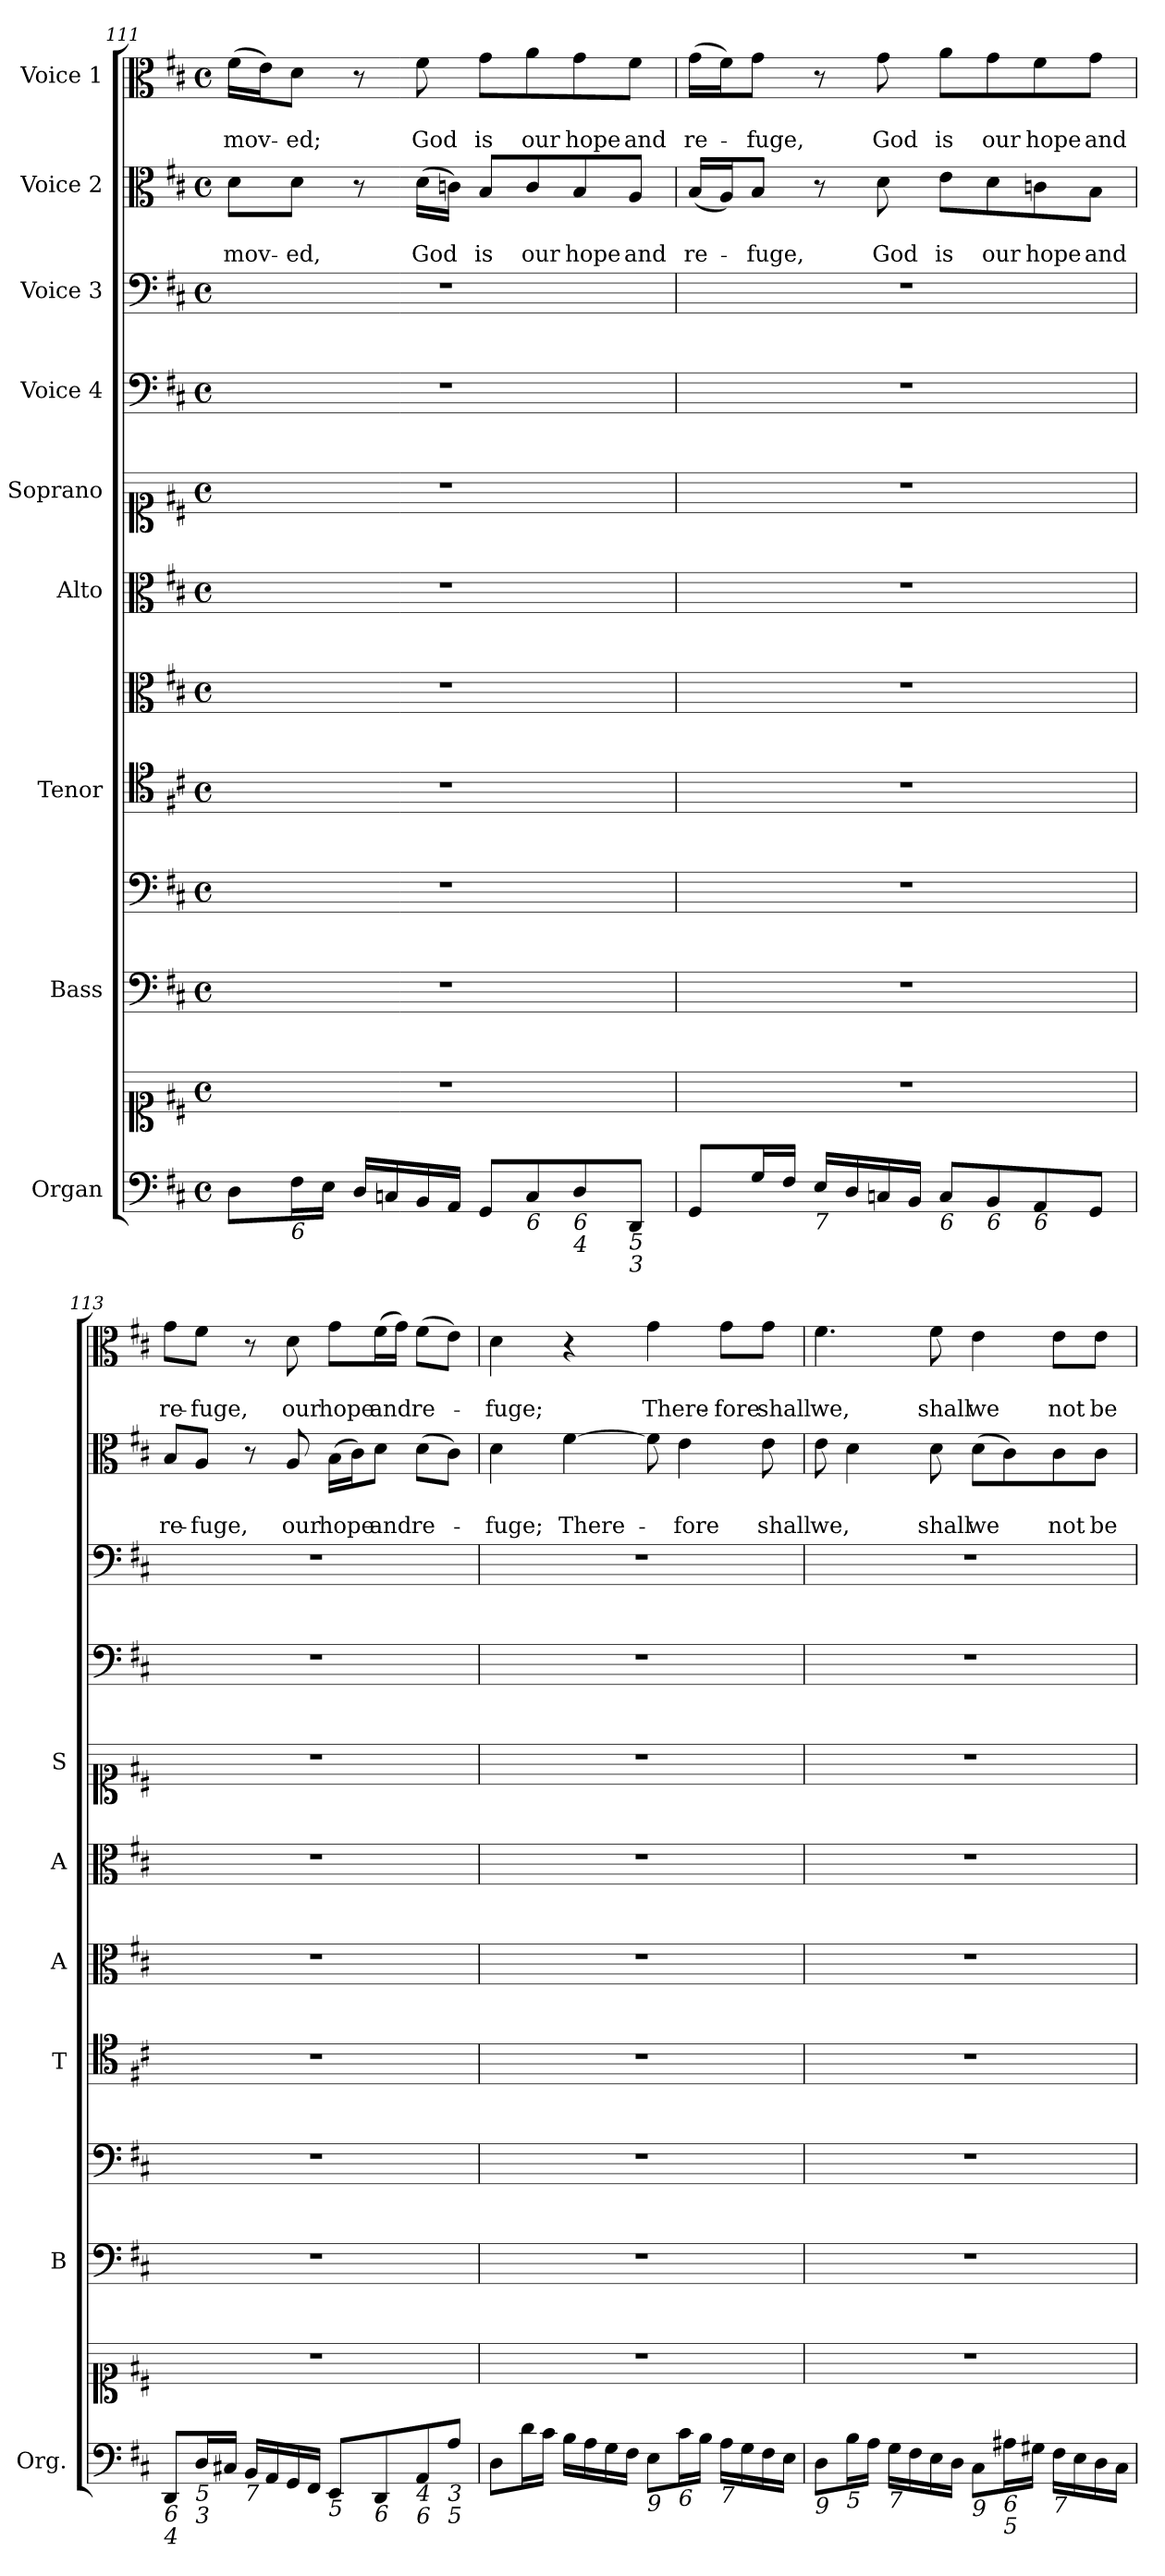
**kern	**kern	**kern	**kern	**kern	**kern	**kern	**kern	**kern	**kern	**kern	**text	**text	**kern	**text	**text
*part11	*part11	*part10	*part9	*part8	*part7	*part6	*part5	*part4	*part3	*part2	*part2	*part2	*part1	*part1	*part1
*staff12	*staff11	*staff10	*staff9	*staff8	*staff7	*staff6	*staff5	*staff4	*staff3	*staff2	*staff2	*staff2	*staff1	*staff1	*staff1
*I"Organ	*	*I"Bass	*	*I"Tenor	*	*I"Alto	*I"Soprano	*I"Voice 4	*I"Voice 3	*I"Voice 2	*	*	*I"Voice 1	*	*
*I'Org.	*	*I'B	*	*I'T	*I'A	*I'A	*I'S	*	*	*	*	*	*	*	*
*clefF4	*clefC1	*clefF4	*clefF4	*clefC4	*clefC3	*clefC3	*clefC1	*clefF4	*clefF4	*clefC3	*	*	*clefC3	*	*
*k[f#c#]	*k[f#c#]	*k[f#c#]	*k[f#c#]	*k[f#c#]	*k[f#c#]	*k[f#c#]	*k[f#c#]	*k[f#c#]	*k[f#c#]	*k[f#c#]	*	*	*k[f#c#]	*	*
*D:	*D:	*D:	*D:	*D:	*D:	*D:	*D:	*D:	*D:	*D:	*	*	*D:	*	*
*M4/4	*M4/4	*M4/4	*M4/4	*M4/4	*M4/4	*M4/4	*M4/4	*M4/4	*M4/4	*M4/4	*	*	*M4/4	*	*
*met(c)	*met(c)	*met(c)	*met(c)	*met(c)	*met(c)	*met(c)	*met(c)	*met(c)	*met(c)	*met(c)	*	*	*met(c)	*	*
=111	=111	=111	=111	=111	=111	=111	=111	=111	=111	=111	=111	=111	=111	=111	=111
!	!	!	!	!	!	!	!	!	!	!	!	!LO:LY:b	!	!	!LO:LY:b
8D\L	1r	1r	1r	1r	1r	1r	1r	1r	1r	8d\L	.	mov-	(>16f#\LL	.	mov-
.	.	.	.	.	.	.	.	.	.	.	.	.	16e\J)	.	.
!LO:TX:b:i:t=6	!	!	!	!	!	!	!	!	!	!	!	!	!	!	!
!	!	!	!	!	!	!	!	!	!	!	!	!LO:LY:b	!	!	!LO:LY:b
16F#\L	.	.	.	.	.	.	.	.	.	8d\J	.	-ed,	8d\J	.	-ed;
16E\JJ	.	.	.	.	.	.	.	.	.	.	.	.	.	.	.
16D/LL	.	.	.	.	.	.	.	.	.	8r	.	.	8r	.	.
16Cn/	.	.	.	.	.	.	.	.	.	.	.	.	.	.	.
!	!	!	!	!	!	!	!	!	!	!	!	!LO:LY:b	!	!	!LO:LY:b
16BB/	.	.	.	.	.	.	.	.	.	(>16d\LL	.	God	8f#\	.	God
16AA/JJ	.	.	.	.	.	.	.	.	.	16cn\JJ)	.	.	.	.	.
!	!	!	!	!	!	!	!	!	!	!	!	!LO:LY:b	!	!	!LO:LY:b
8GG/L	.	.	.	.	.	.	.	.	.	8B/L	.	is	8g\L	.	is
!LO:TX:b:i:t=6	!	!	!	!	!	!	!	!	!	!	!	!	!	!	!
!	!	!	!	!	!	!	!	!	!	!	!	!LO:LY:b	!	!	!LO:LY:b
8C/	.	.	.	.	.	.	.	.	.	8c/	.	our	8a\	.	our
!LO:TX:b:i:t=6	!	!	!	!	!	!	!	!	!	!	!	!	!	!	!
!LO:TX:b:i:t=4	!	!	!	!	!	!	!	!	!	!	!	!	!	!	!
!	!	!	!	!	!	!	!	!	!	!	!	!LO:LY:b	!	!	!LO:LY:b
8D/	.	.	.	.	.	.	.	.	.	8B/	.	hope	8g\	.	hope
!LO:TX:b:i:t=5	!	!	!	!	!	!	!	!	!	!	!	!	!	!	!
!LO:TX:b:i:t=3	!	!	!	!	!	!	!	!	!	!	!	!	!	!	!
!	!	!	!	!	!	!	!	!	!	!	!	!LO:LY:b	!	!	!LO:LY:b
8DD/J	.	.	.	.	.	.	.	.	.	8A/J	.	and	8f#\J	.	and
=112	=112	=112	=112	=112	=112	=112	=112	=112	=112	=112	=112	=112	=112	=112	=112
!	!	!	!	!	!	!	!	!	!	!	!	!LO:LY:b	!	!	!LO:LY:b
8GG/L	1r	1r	1r	1r	1r	1r	1r	1r	1r	(<16B/LL	.	re-	(>16g\LL	.	re-
.	.	.	.	.	.	.	.	.	.	16A/J)	.	.	16f#\J)	.	.
!	!	!	!	!	!	!	!	!	!	!	!	!LO:LY:b	!	!	!LO:LY:b
16G/L	.	.	.	.	.	.	.	.	.	8B/J	.	-fuge,	8g\J	.	-fuge,
16F#/JJ	.	.	.	.	.	.	.	.	.	.	.	.	.	.	.
!LO:TX:b:i:t=7	!	!	!	!	!	!	!	!	!	!	!	!	!	!	!
16E/LL	.	.	.	.	.	.	.	.	.	8r	.	.	8r	.	.
16D/	.	.	.	.	.	.	.	.	.	.	.	.	.	.	.
!	!	!	!	!	!	!	!	!	!	!	!	!LO:LY:b	!	!	!LO:LY:b
16Cn/	.	.	.	.	.	.	.	.	.	8d\	.	God	8g\	.	God
16BB/JJ	.	.	.	.	.	.	.	.	.	.	.	.	.	.	.
!LO:TX:b:i:t=6	!	!	!	!	!	!	!	!	!	!	!	!	!	!	!
!	!	!	!	!	!	!	!	!	!	!	!	!LO:LY:b	!	!	!LO:LY:b
8C/L	.	.	.	.	.	.	.	.	.	8e\L	.	is	8a\L	.	is
!LO:TX:b:i:t=6	!	!	!	!	!	!	!	!	!	!	!	!	!	!	!
!	!	!	!	!	!	!	!	!	!	!	!	!LO:LY:b	!	!	!LO:LY:b
8BB/	.	.	.	.	.	.	.	.	.	8d\	.	our	8g\	.	our
!LO:TX:b:i:t=6	!	!	!	!	!	!	!	!	!	!	!	!	!	!	!
!	!	!	!	!	!	!	!	!	!	!	!	!LO:LY:b	!	!	!LO:LY:b
8AA/	.	.	.	.	.	.	.	.	.	8cn\	.	hope	8f#\	.	hope
!	!	!	!	!	!	!	!	!	!	!	!	!LO:LY:b	!	!	!LO:LY:b
8GG/J	.	.	.	.	.	.	.	.	.	8B\J	.	and	8g\J	.	and
!!LO:LB:g=z
=113	=113	=113	=113	=113	=113	=113	=113	=113	=113	=113	=113	=113	=113	=113	=113
!LO:TX:b:i:t=6	!	!	!	!	!	!	!	!	!	!	!	!	!	!	!
!LO:TX:b:i:t=4	!	!	!	!	!	!	!	!	!	!	!	!	!	!	!
!	!	!	!	!	!	!	!	!	!	!	!	!LO:LY:b	!	!	!LO:LY:b
8DD/L	1r	1r	1r	1r	1r	1r	1r	1r	1r	8B/L	.	re-	8g\L	.	re-
!LO:TX:b:i:t=5	!	!	!	!	!	!	!	!	!	!	!	!	!	!	!
!LO:TX:b:i:t=3	!	!	!	!	!	!	!	!	!	!	!	!	!	!	!
!	!	!	!	!	!	!	!	!	!	!	!	!LO:LY:b	!	!	!LO:LY:b
16D/L	.	.	.	.	.	.	.	.	.	8A/J	.	-fuge,	8f#\J	.	-fuge,
16C#X/JJ	.	.	.	.	.	.	.	.	.	.	.	.	.	.	.
!LO:TX:b:i:t=7	!	!	!	!	!	!	!	!	!	!	!	!	!	!	!
16BB/LL	.	.	.	.	.	.	.	.	.	8r	.	.	8r	.	.
16AA/	.	.	.	.	.	.	.	.	.	.	.	.	.	.	.
!	!	!	!	!	!	!	!	!	!	!	!	!LO:LY:b	!	!	!LO:LY:b
16GG/	.	.	.	.	.	.	.	.	.	8A/	.	our	8d\	.	our
16FF#/JJ	.	.	.	.	.	.	.	.	.	.	.	.	.	.	.
!LO:TX:b:i:t=5	!	!	!	!	!	!	!	!	!	!	!	!	!	!	!
!	!	!	!	!	!	!	!	!	!	!	!	!LO:LY:b	!	!	!LO:LY:b
8EE/L	.	.	.	.	.	.	.	.	.	(>16B\LL	.	hope	8g\L	.	hope
.	.	.	.	.	.	.	.	.	.	16c#\J)	.	.	.	.	.
!LO:TX:b:i:t=6	!	!	!	!	!	!	!	!	!	!	!	!	!	!	!
!	!	!	!	!	!	!	!	!	!	!	!	!LO:LY:b	!	!	!LO:LY:b
8DD/	.	.	.	.	.	.	.	.	.	8d\J	.	and	(>16f#\L	.	and
.	.	.	.	.	.	.	.	.	.	.	.	.	16g\JJ)	.	.
!LO:TX:b:i:t=4	!	!	!	!	!	!	!	!	!	!	!	!	!	!	!
!LO:TX:b:i:t=6	!	!	!	!	!	!	!	!	!	!	!	!	!	!	!
!	!	!	!	!	!	!	!	!	!	!	!	!LO:LY:b	!	!	!LO:LY:b
8AA/	.	.	.	.	.	.	.	.	.	(>8d\L	.	re-	(>8f#\L	.	re-
!LO:TX:b:i:t=3	!	!	!	!	!	!	!	!	!	!	!	!	!	!	!
!LO:TX:b:i:t=5	!	!	!	!	!	!	!	!	!	!	!	!	!	!	!
8A/J	.	.	.	.	.	.	.	.	.	8c#\J)	.	.	8e\J)	.	.
=114	=114	=114	=114	=114	=114	=114	=114	=114	=114	=114	=114	=114	=114	=114	=114
!	!	!	!	!	!	!	!	!	!	!	!	!LO:LY:b	!	!	!LO:LY:b
8D\L	1r	1r	1r	1r	1r	1r	1r	1r	1r	4d\	.	-fuge;	4d\	.	-fuge;
16d\L	.	.	.	.	.	.	.	.	.	.	.	.	.	.	.
16c#\JJ	.	.	.	.	.	.	.	.	.	.	.	.	.	.	.
!	!	!	!	!	!	!	!	!	!	!	!	!LO:LY:b	!	!	!
16B\LL	.	.	.	.	.	.	.	.	.	[4f#\	.	There-	4r	.	.
16A\	.	.	.	.	.	.	.	.	.	.	.	.	.	.	.
16G\	.	.	.	.	.	.	.	.	.	.	.	.	.	.	.
16F#\JJ	.	.	.	.	.	.	.	.	.	.	.	.	.	.	.
!LO:TX:b:i:t=9	!	!	!	!	!	!	!	!	!	!	!	!	!	!	!
!	!	!	!	!	!	!	!	!	!	!	!	!	!	!	!LO:LY:b
8E\L	.	.	.	.	.	.	.	.	.	8f#\]	.	.	4g\	.	There-
!LO:TX:b:i:t=6	!	!	!	!	!	!	!	!	!	!	!	!	!	!	!
!	!	!	!	!	!	!	!	!	!	!	!	!LO:LY:b	!	!	!
16c#\L	.	.	.	.	.	.	.	.	.	4e\	.	-fore	.	.	.
16B\JJ	.	.	.	.	.	.	.	.	.	.	.	.	.	.	.
!LO:TX:b:i:t=7	!	!	!	!	!	!	!	!	!	!	!	!	!	!	!
!	!	!	!	!	!	!	!	!	!	!	!	!	!	!	!LO:LY:b
16A\LL	.	.	.	.	.	.	.	.	.	.	.	.	8g\L	.	-fore
16G\	.	.	.	.	.	.	.	.	.	.	.	.	.	.	.
!	!	!	!	!	!	!	!	!	!	!	!	!LO:LY:b	!	!	!LO:LY:b
16F#\	.	.	.	.	.	.	.	.	.	8e\	.	shall	8g\J	.	shall
16E\JJ	.	.	.	.	.	.	.	.	.	.	.	.	.	.	.
=115	=115	=115	=115	=115	=115	=115	=115	=115	=115	=115	=115	=115	=115	=115	=115
!LO:TX:b:i:t=9	!	!	!	!	!	!	!	!	!	!	!	!	!	!	!
!	!	!	!	!	!	!	!	!	!	!	!	!LO:LY:b	!	!	!LO:LY:b
8D\L	1r	1r	1r	1r	1r	1r	1r	1r	1r	8e\	.	we,	4.f#\	.	we,
!LO:TX:b:i:t=5	!	!	!	!	!	!	!	!	!	!	!	!	!	!	!
16B\L	.	.	.	.	.	.	.	.	.	4d\	.	.	.	.	.
16A\JJ	.	.	.	.	.	.	.	.	.	.	.	.	.	.	.
!LO:TX:b:i:t=7	!	!	!	!	!	!	!	!	!	!	!	!	!	!	!
16G\LL	.	.	.	.	.	.	.	.	.	.	.	.	.	.	.
16F#\	.	.	.	.	.	.	.	.	.	.	.	.	.	.	.
!	!	!	!	!	!	!	!	!	!	!	!	!LO:LY:b	!	!	!LO:LY:b
16E\	.	.	.	.	.	.	.	.	.	8d\	.	shall	8f#\	.	shall
16D\JJ	.	.	.	.	.	.	.	.	.	.	.	.	.	.	.
!LO:TX:b:i:t=9	!	!	!	!	!	!	!	!	!	!	!	!	!	!	!
!	!	!	!	!	!	!	!	!	!	!	!	!LO:LY:b	!	!	!LO:LY:b
8C#\L	.	.	.	.	.	.	.	.	.	(>8d\L	.	we	4e\	.	we
!LO:TX:b:i:t=6	!	!	!	!	!	!	!	!	!	!	!	!	!	!	!
!LO:TX:b:i:t=5	!	!	!	!	!	!	!	!	!	!	!	!	!	!	!
16A#X\L	.	.	.	.	.	.	.	.	.	8c#\)	.	.	.	.	.
16G#X\JJ	.	.	.	.	.	.	.	.	.	.	.	.	.	.	.
!LO:TX:b:i:t=7	!	!	!	!	!	!	!	!	!	!	!	!	!	!	!
!	!	!	!	!	!	!	!	!	!	!	!	!LO:LY:b	!	!	!LO:LY:b
16F#\LL	.	.	.	.	.	.	.	.	.	8c#\	.	not	8e\L	.	not
16E\	.	.	.	.	.	.	.	.	.	.	.	.	.	.	.
!	!	!	!	!	!	!	!	!	!	!	!	!LO:LY:b	!	!	!LO:LY:b
16D\	.	.	.	.	.	.	.	.	.	8c#\J	.	be	8e\J	.	be
16C#\JJ	.	.	.	.	.	.	.	.	.	.	.	.	.	.	.
=	=	=	=	=	=	=	=	=	=	=	=	=	=	=	=
*-	*-	*-	*-	*-	*-	*-	*-	*-	*-	*-	*-	*-	*-	*-	*-
